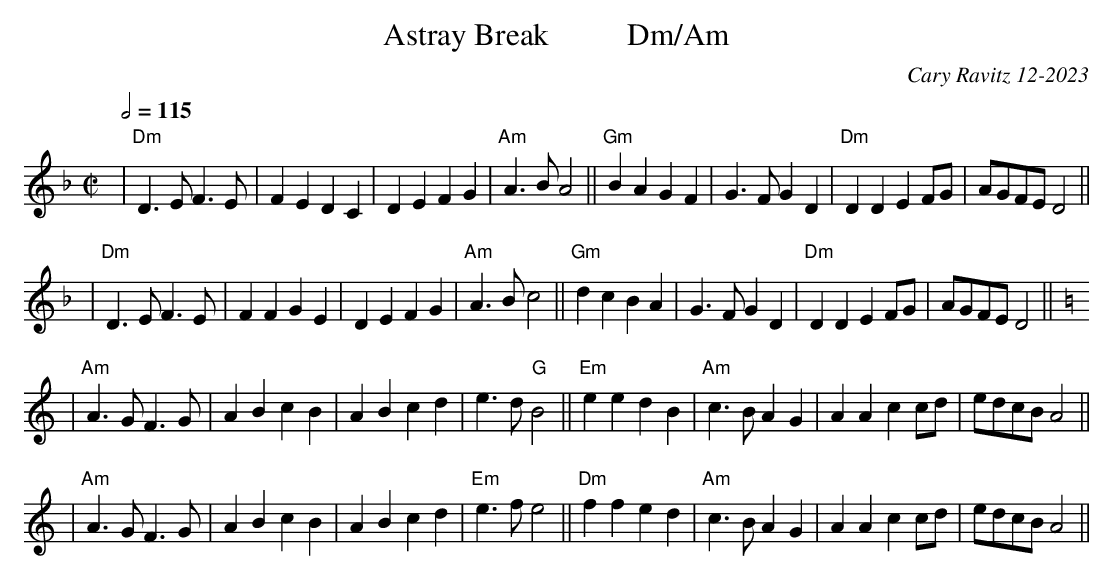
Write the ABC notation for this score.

X:1
T: Astray Break          Dm/Am
C: Cary Ravitz 12-2023
M: C|
L: 1/8
Q: 1/2=115
K:Dm
| "Dm"D3 E F3 E |   F2 E2 D2 C2 |  D2 E2F2G2| "Am"A3 B A4  || "Gm"B2 A2G2F2 | G3 F G2 D2 | "Dm"D2D2 E2 FG| AGFE D4 ||
| "Dm"D3 E F3 E |  F2 F2 G2 E2 | D2 E2F2G2 | "Am"A3 B c4  || "Gm"d2 c2 B2 A2 | G3 F G2 D2 | "Dm"D2D2 E2 FG| AGFE D4 ||
K: Am
| "Am"A3 G F3 G | A2 B2c2B2 | A2 B2 c2 d2 | e3 d "G"B4 || "Em"e2 e2 d2 B2 | "Am"c3 B A2 G2 | A2 A2 c2 cd | edcB A4 ||
| "Am"A3 G F3 G | A2 B2 c2 B2 | A2 B2 c2 d2 | "Em"e3f e4 || "Dm"f2 f2 e2 d2 | "Am"c3 B A2 G2 | A2 A2 c2 cd | edcB A4 ||
